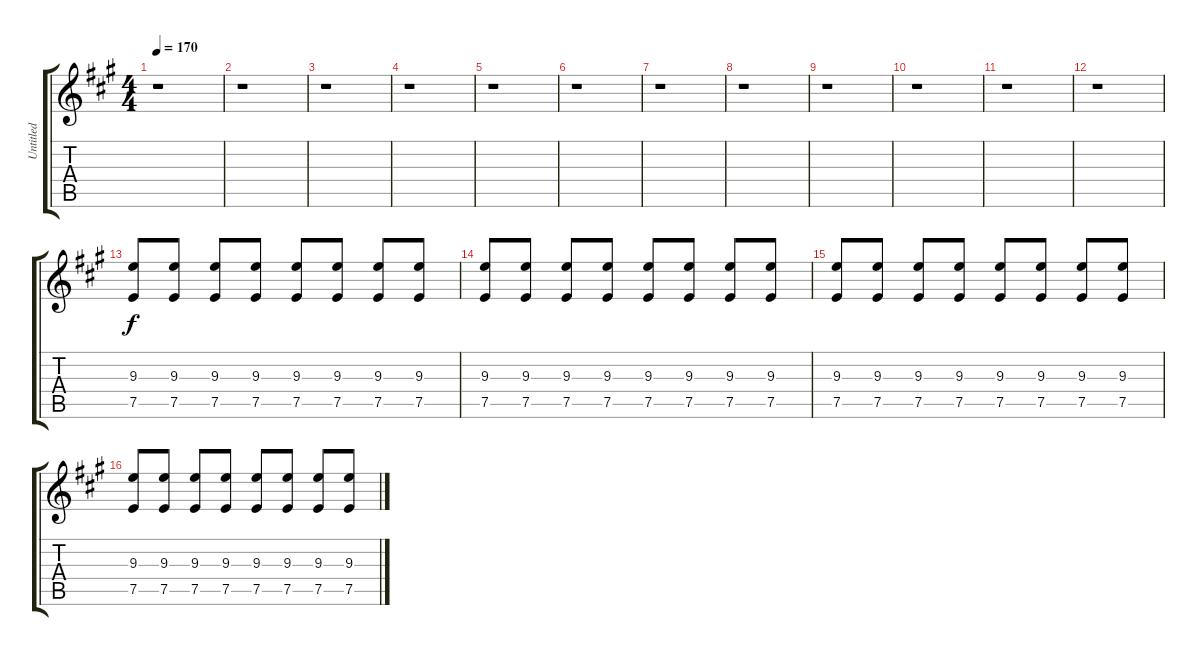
\track ("Untitled" "Untitled") {instrument overdrivenguitar}
\staff {score tabs}
\tuning (E4 B3 G3 D3 A2 E2) {hide}
\ts (4 4)
\tempo 170
\clef g2
\ks a
r.1{dy f} |
r.1 |
r.1 |
r.1 |
r.1 |
r.1 |
r.1 |
r.1 |
r.1 |
r.1 |
r.1 |
r.1 |
(9.3 7.5).8 (9.3 7.5).8 (9.3 7.5).8 (9.3 7.5).8 (9.3 7.5).8 (9.3 7.5).8 (9.3 7.5).8 (9.3 7.5).8 |
(9.3 7.5).8 (9.3 7.5).8 (9.3 7.5).8 (9.3 7.5).8 (9.3 7.5).8 (9.3 7.5).8 (9.3 7.5).8 (9.3 7.5).8 |
(9.3 7.5).8 (9.3 7.5).8 (9.3 7.5).8 (9.3 7.5).8 (9.3 7.5).8 (9.3 7.5).8 (9.3 7.5).8 (9.3 7.5).8 |
(9.3 7.5).8 (9.3 7.5).8 (9.3 7.5).8 (9.3 7.5).8 (9.3 7.5).8 (9.3 7.5).8 (9.3 7.5).8 (9.3 7.5).8
